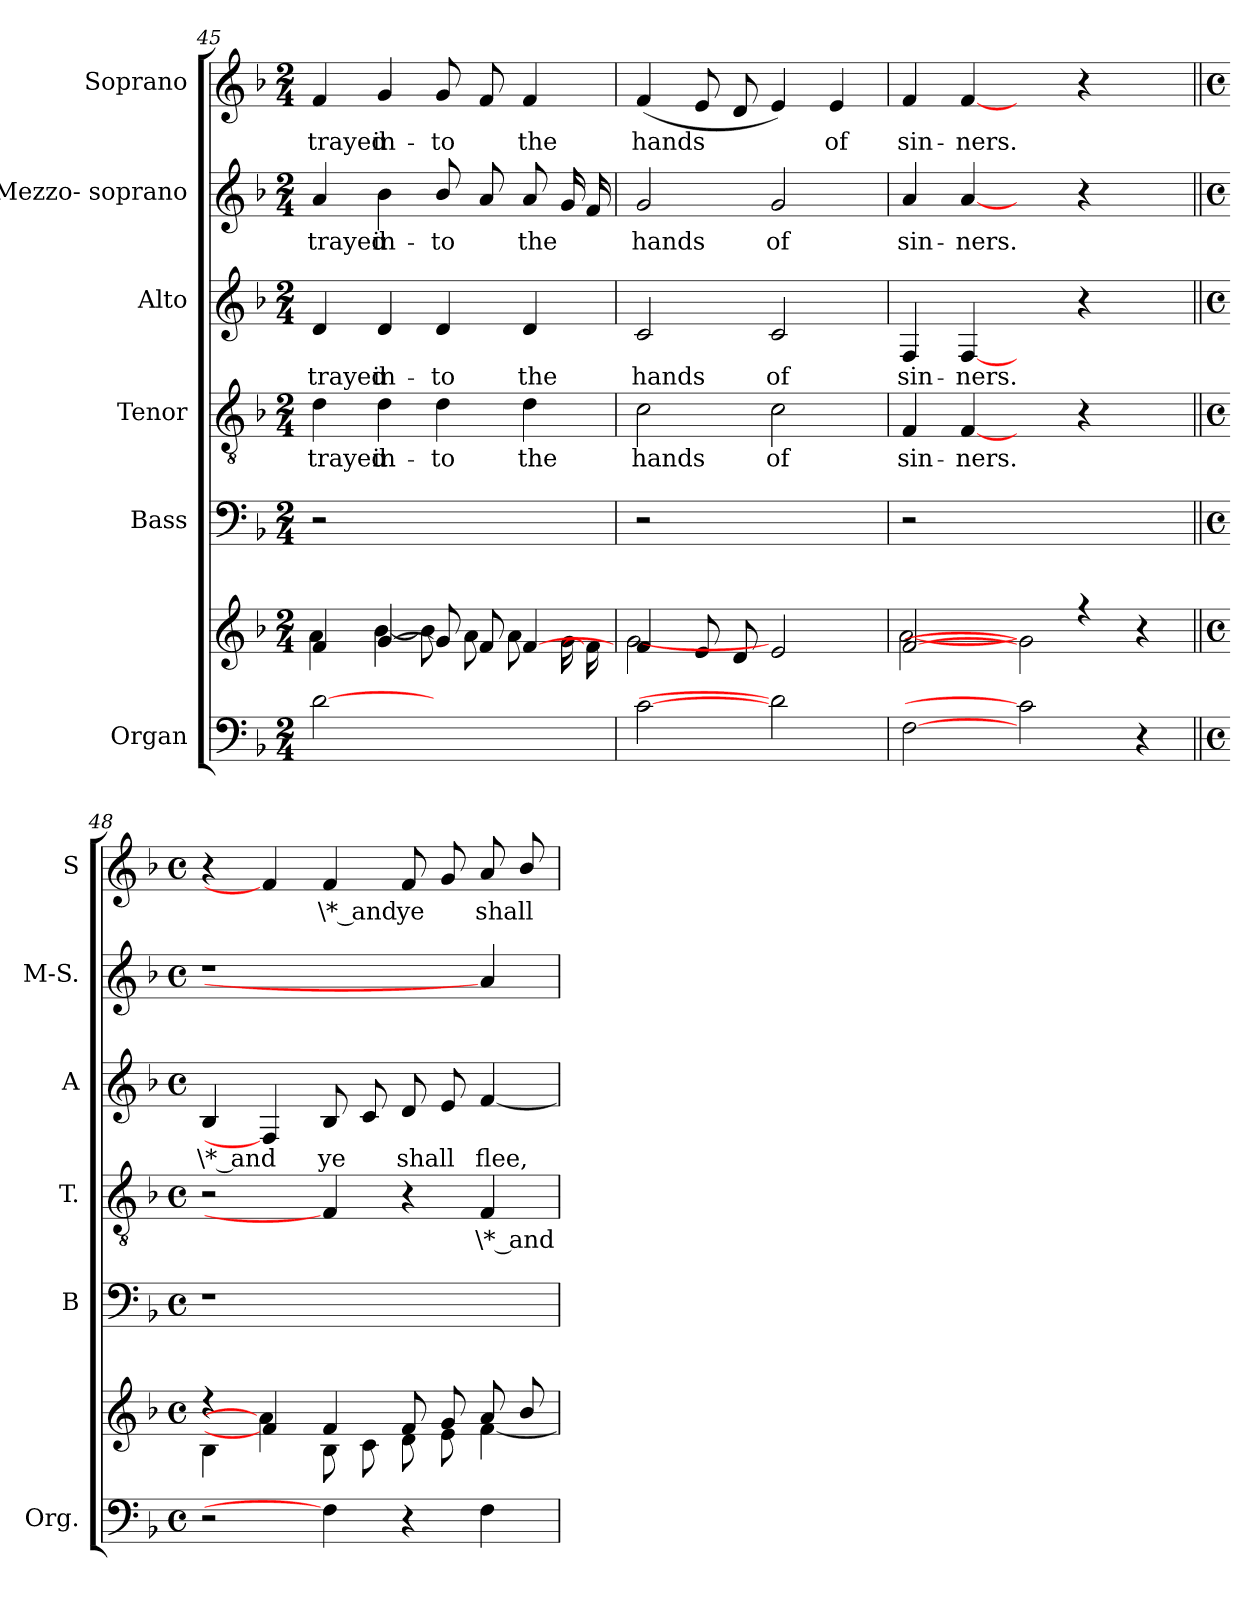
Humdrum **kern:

**kern	**kern	**kern	**kern	**text	**kern	**text	**kern	**text	**kern	**text
*part6	*part6	*part5	*part4	*part4	*part3	*part3	*part2	*part2	*part1	*part1
*staff7	*staff6	*staff5	*staff4	*staff4	*staff3	*staff3	*staff2	*staff2	*staff1	*staff1
*I"Organ	*	*I"Bass	*I"Tenor	*	*I"Alto	*	*I"Mezzo- soprano	*	*I"Soprano	*
*I'Org.	*	*I'B	*I'T.	*	*I'A	*	*I'M-S.	*	*I'S	*
*clefF4	*clefG2	*clefF4	*clefGv2	*	*clefG2	*	*clefG2	*	*clefG2	*
*	*	*	*ITrd7c12	*	*	*	*	*	*	*
*k[b-]	*k[b-]	*k[b-]	*k[b-]	*	*k[b-]	*	*k[b-]	*	*k[b-]	*
*F:	*F:	*F:	*F:	*	*F:	*	*F:	*	*F:	*
*M2/4	*M2/4	*M2/4	*M2/4	*	*M2/4	*	*M2/4	*	*M2/4	*
=45	=45	=45	=45	=45	=45	=45	=45	=45	=45	=45
*	*^	*	*	*	*	*	*	*	*	*
!	!	!	!	!	!LO:LY:b:color=#000000	!	!	!	!	!	!
!	!	!	!	!	!	!	!LO:LY:b:color=#000000	!	!	!	!
!	!	!	!	!	!	!	!	!	!LO:LY:b:color=#000000	!	!
!	!	!	!	!	!	!	!	!	!	!	!LO:LY:b:color=#000000
[2di	4fi/	4ai\	2r	4Di\	-trayed	4di/	-trayed	4ai/	-trayed	4fi/	-trayed
!	!	!	!	!	!LO:LY:b:color=#000000	!	!	!	!	!	!
!	!	!	!	!	!	!	!LO:LY:b:color=#000000	!	!	!	!
!	!	!	!	!	!	!	!	!	!LO:LY:b:color=#000000	!	!
!	!	!	!	!	!	!	!	!	!	!	!LO:LY:b:color=#000000
.	[4gi/	[4b-i\	.	4Di\	in-	4di/	in-	4b-i\	in-	4gi/	in-
!	!	!	!	!	!LO:LY:b:color=#000000	!	!	!	!	!	!
!	!	!	!	!	!	!	!LO:LY:b:color=#000000	!	!	!	!
!	!	!	!	!	!	!	!	!	!LO:LY:b:color=#000000	!	!
!	!	!	!	!	!	!	!	!	!	!	!LO:LY:b:color=#000000
2ryy	8gi/]	8b-i\]	2ryy	4Di\	-to	4di/	-to	8b-i/	-to	8gi/	-to
.	8fi/	8ai\	.	.	.	.	.	8ai/	.	8fi/	.
!	!	!	!	!	!LO:LY:b:color=#000000	!	!	!	!	!	!
!	!	!	!	!	!	!	!LO:LY:b:color=#000000	!	!	!	!
!	!	!	!	!	!	!	!	!	!LO:LY:b:color=#000000	!	!
!	!	!	!	!	!	!	!	!	!	!	!LO:LY:b:color=#000000
.	[4fi/	8ai\	.	4Di\	the	4di/	the	8ai/	the	4fi/	the
.	.	16gi\	.	.	.	.	.	16gi/	.	.	.
.	.	16fi\]	.	.	.	.	.	16fi/	.	.	.
=46	=46	=46	=46	=46	=46	=46	=46	=46	=46	=46	=46
!	!	!	!	!	!LO:LY:b:color=#000000	!	!	!	!	!	!
!	!	!	!	!	!	!	!LO:LY:b:color=#000000	!	!	!	!
!	!	!	!	!	!	!	!	!	!LO:LY:b:color=#000000	!	!
!	!	!	!	!	!	!	!	!	!	!	!LO:LY:b:color=#000000
[2ci	4fi/	[2gi	2r	2Ci\	hands	2ci/	hands	2gi/	hands	(4fi/	hands
.	8ei/	.	.	.	.	.	.	.	.	8ei/	.
.	8di/	.	.	.	.	.	.	.	.	8di/	.
!	!	!	!	!	!LO:LY:b:color=#000000	!	!	!	!	!	!
!	!	!	!	!	!	!	!LO:LY:b:color=#000000	!	!	!	!
!	!	!	!	!	!	!	!	!	!LO:LY:b:color=#000000	!	!
2di]	2ei/	2ryy	2ryy	2Ci\	of	2ci/	of	2gi/	of	4ei/)	.
!	!	!	!	!	!	!	!	!	!	!	!LO:LY:b:color=#000000
.	.	.	.	.	.	.	.	.	.	4ei/	of
=47	=47	=47	=47	=47	=47	=47	=47	=47	=47	=47	=47
!	!	!	!	!	!LO:LY:b:color=#000000	!	!	!	!	!	!
!	!	!	!	!	!	!	!LO:LY:b:color=#000000	!	!	!	!
!	!	!	!	!	!	!	!	!	!LO:LY:b:color=#000000	!	!
!	!	!	!	!	!	!	!	!	!	!	!LO:LY:b:color=#000000
[2Fi\	[2fi/	[2ai\	2r	4FFi/	sin-	4Fi/	sin-	4ai/	sin-	4fi/	sin-
!	!	!	!	!	!LO:LY:b:color=#000000	!	!	!	!	!	!
!	!	!	!	!	!	!	!LO:LY:b:color=#000000	!	!	!	!
!	!	!	!	!	!	!	!	!	!LO:LY:b:color=#000000	!	!
!	!	!	!	!	!	!	!	!	!	!	!LO:LY:b:color=#000000
.	.	.	.	[4FFi/	-ners.	[4Fi/	-ners.	[4ai/	-ners.	[4fi/	-ners.
2ci]	4ryy	2gi]	2.ryy	4ryy	.	4ryy	.	4ryy	.	4ryy	.
.	4r	.	.	4r	.	4r	.	4r	.	4r	.
4r	4ryy	4r	.	4ryy	.	4ryy	.	4ryy	.	4ryy	.
!!LO:LB:g=z
=48||	=48||	=48||	=48||	=48||	=48||	=48||	=48||	=48||	=48||	=48||	=48||
*M4/4	*M4/4	*	*M4/4	*M4/4	*	*M4/4	*	*M4/4	*	*M4/4	*
*met(c)	*met(c)	*	*met(c)	*met(c)	*	*met(c)	*	*met(c)	*	*met(c)	*
*	*MM88	*	*	*	*	*	*	*	*	*MM88	*
!	!	!	!	!	!	!	!LO:LY:b:color=#000000	!	!	!	!
2r	4r	4B-i\	1r	2r	.	4B-i/	\* and	1r	.	4r	.
.	4fi/]	4ai\]	.	.	.	4Fi/]	.	.	.	4fi/]	.
!	!	!	!	!	!	!	!LO:LY:b:color=#000000	!	!	!	!
!	!	!	!	!	!	!	!	!	!	!	!LO:LY:b:color=#000000
4Fi\]	4fi/	8B-i\	.	4FFi/]	.	8B-i/	ye	.	.	4fi/	\* and
.	.	8ci\	.	.	.	8ci/	.	.	.	.	.
!	!	!	!	!	!	!	!LO:LY:b:color=#000000	!	!	!	!
!	!	!	!	!	!	!	!	!	!	!	!LO:LY:b:color=#000000
4r	8fi/	8di\	.	4r	.	8di/	shall	.	.	8fi/	ye
.	8gi/	8ei\	.	.	.	8ei/	.	.	.	8gi/	.
!	!	!	!	!	!LO:LY:b:color=#000000	!	!	!	!	!	!
!	!	!	!	!	!	!	!LO:LY:b:color=#000000	!	!	!	!
!	!	!	!	!	!	!	!	!	!	!	!LO:LY:b:color=#000000
4Fi\	8ai/	[4fi\	4ryy	4FFi/	\* and	[4fi/	flee,	4ai/]	.	8ai/	shall
.	8b-i/	.	.	.	.	.	.	.	.	8b-i/	.
*	*v	*v	*	*	*	*	*	*	*	*	*
=	=	=	=	=	=	=	=	=	=	=
*-	*-	*-	*-	*-	*-	*-	*-	*-	*-	*-
